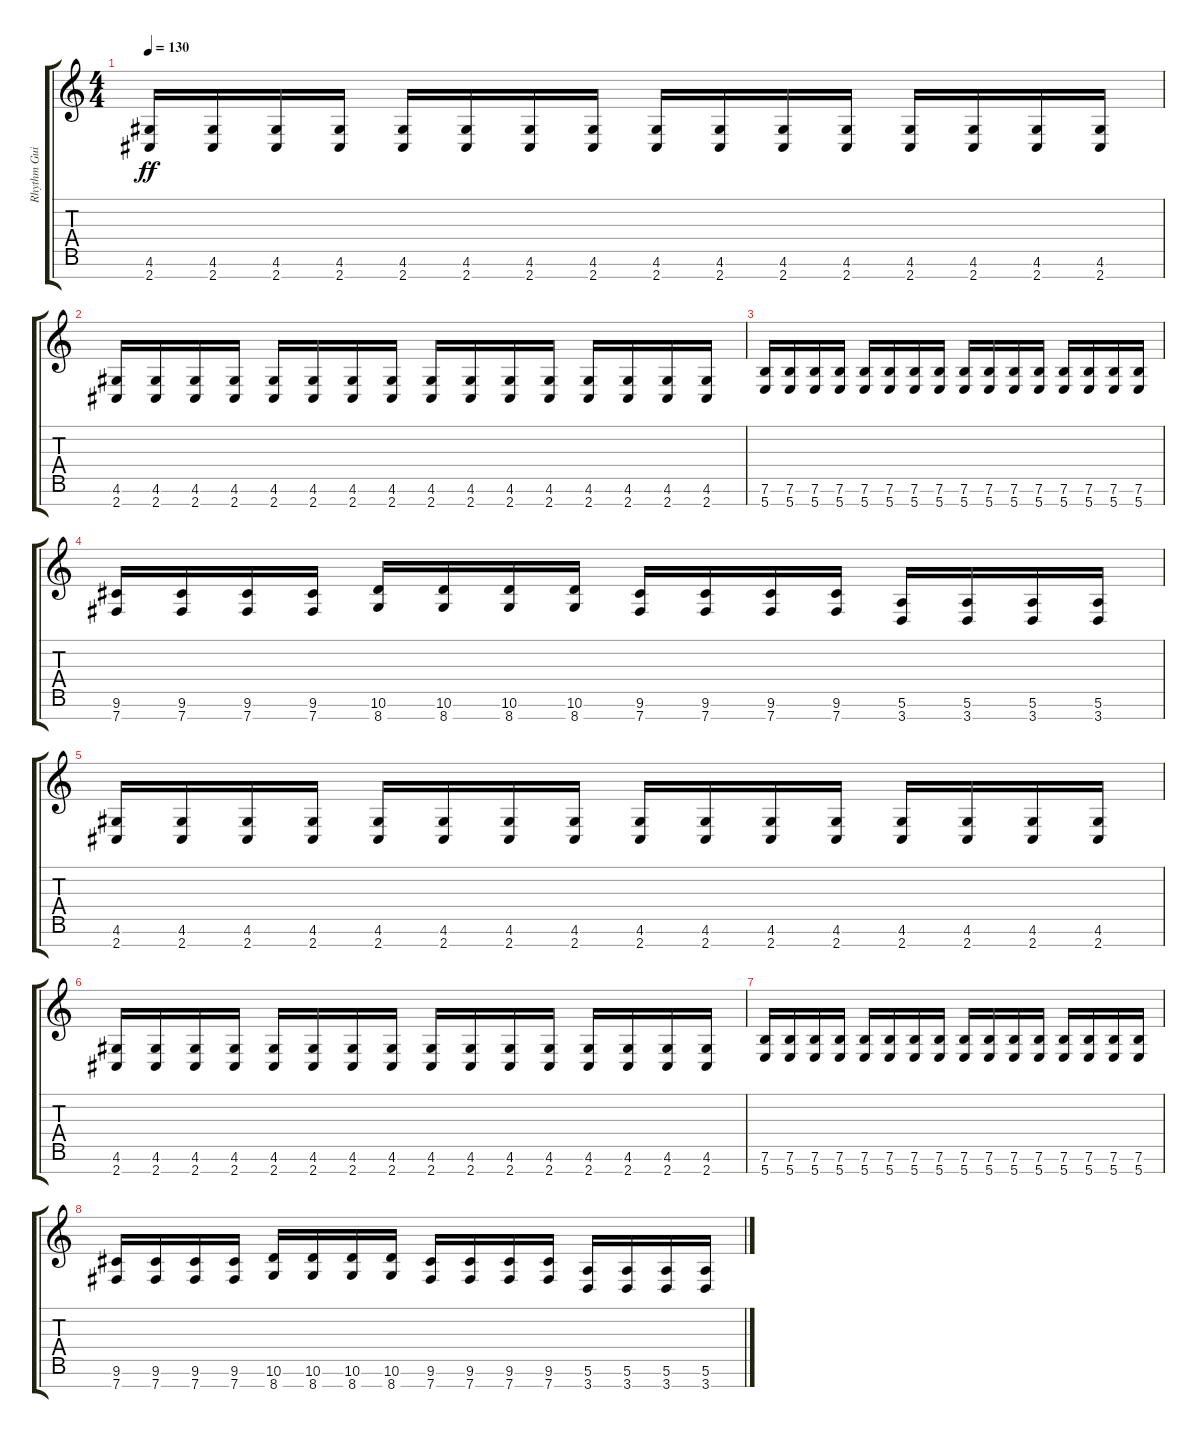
\track ("Rhythm Guitar 1" "Rhythm Gui") {instrument distortionguitar}
\staff {score tabs}
\tuning (E4 B3 G3 D3 A2 E2 B1) {hide}
\ts (4 4)
\tempo 130
\clef g2
\ks c
(4.6 2.7).16{dy ff} (4.6 2.7).16 (4.6 2.7).16 (4.6 2.7).16 (4.6 2.7).16 (4.6 2.7).16 (4.6 2.7).16 (4.6 2.7).16 (4.6 2.7).16 (4.6 2.7).16 (4.6 2.7).16 (4.6 2.7).16 (4.6 2.7).16 (4.6 2.7).16 (4.6 2.7).16 (4.6 2.7).16 |
(4.6 2.7).16 (4.6 2.7).16 (4.6 2.7).16 (4.6 2.7).16 (4.6 2.7).16 (4.6 2.7).16 (4.6 2.7).16 (4.6 2.7).16 (4.6 2.7).16 (4.6 2.7).16 (4.6 2.7).16 (4.6 2.7).16 (4.6 2.7).16 (4.6 2.7).16 (4.6 2.7).16 (4.6 2.7).16 |
(7.6 5.7).16 (7.6 5.7).16 (7.6 5.7).16 (7.6 5.7).16 (7.6 5.7).16 (7.6 5.7).16 (7.6 5.7).16 (7.6 5.7).16 (7.6 5.7).16 (7.6 5.7).16 (7.6 5.7).16 (7.6 5.7).16 (7.6 5.7).16 (7.6 5.7).16 (7.6 5.7).16 (7.6 5.7).16 |
(9.6 7.7).16 (9.6 7.7).16 (9.6 7.7).16 (9.6 7.7).16 (10.6 8.7).16 (10.6 8.7).16 (10.6 8.7).16 (10.6 8.7).16 (9.6 7.7).16 (9.6 7.7).16 (9.6 7.7).16 (9.6 7.7).16 (5.6 3.7).16 (5.6 3.7).16 (5.6 3.7).16 (5.6 3.7).16 |
(4.6 2.7).16 (4.6 2.7).16 (4.6 2.7).16 (4.6 2.7).16 (4.6 2.7).16 (4.6 2.7).16 (4.6 2.7).16 (4.6 2.7).16 (4.6 2.7).16 (4.6 2.7).16 (4.6 2.7).16 (4.6 2.7).16 (4.6 2.7).16 (4.6 2.7).16 (4.6 2.7).16 (4.6 2.7).16 |
(4.6 2.7).16 (4.6 2.7).16 (4.6 2.7).16 (4.6 2.7).16 (4.6 2.7).16 (4.6 2.7).16 (4.6 2.7).16 (4.6 2.7).16 (4.6 2.7).16 (4.6 2.7).16 (4.6 2.7).16 (4.6 2.7).16 (4.6 2.7).16 (4.6 2.7).16 (4.6 2.7).16 (4.6 2.7).16 |
(7.6 5.7).16 (7.6 5.7).16 (7.6 5.7).16 (7.6 5.7).16 (7.6 5.7).16 (7.6 5.7).16 (7.6 5.7).16 (7.6 5.7).16 (7.6 5.7).16 (7.6 5.7).16 (7.6 5.7).16 (7.6 5.7).16 (7.6 5.7).16 (7.6 5.7).16 (7.6 5.7).16 (7.6 5.7).16 |
(9.6 7.7).16 (9.6 7.7).16 (9.6 7.7).16 (9.6 7.7).16 (10.6 8.7).16 (10.6 8.7).16 (10.6 8.7).16 (10.6 8.7).16 (9.6 7.7).16 (9.6 7.7).16 (9.6 7.7).16 (9.6 7.7).16 (5.6 3.7).16 (5.6 3.7).16 (5.6 3.7).16 (5.6 3.7).16
